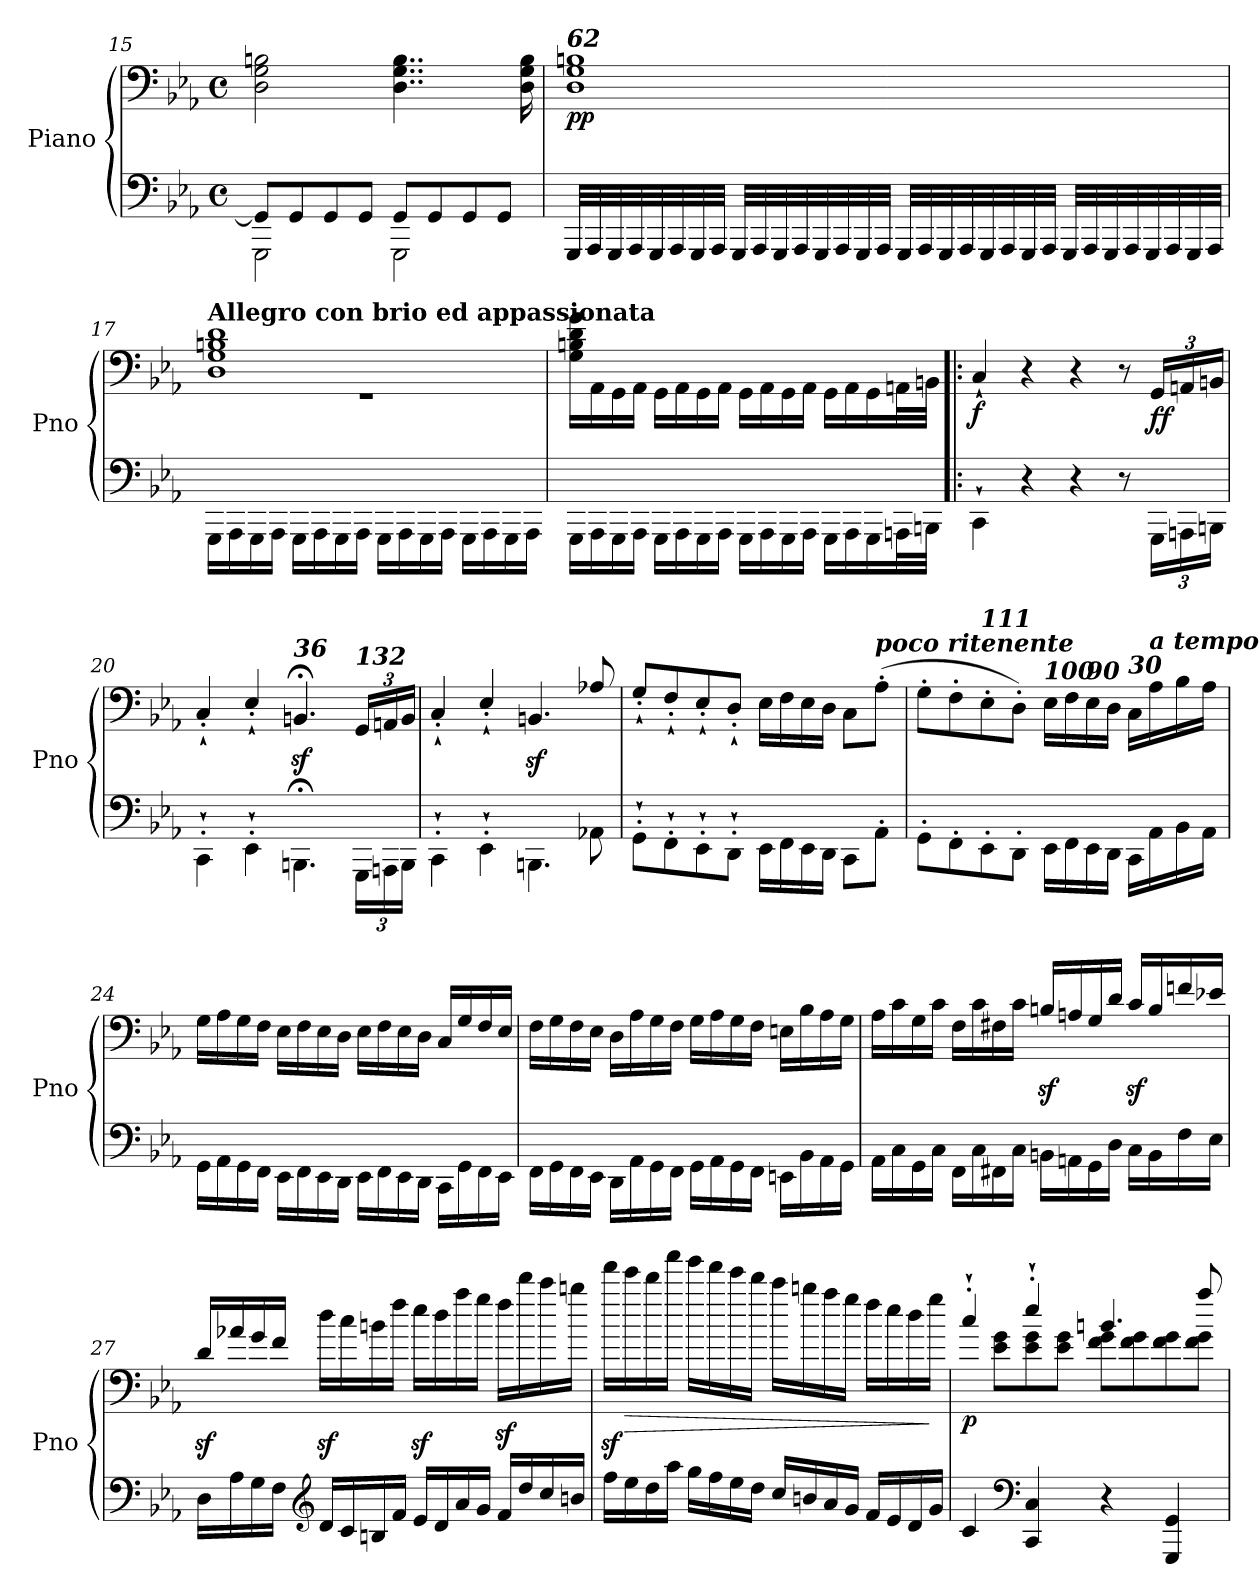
**kern	**kern	**dynam
*part1	*part1	*part1
*staff2	*staff1	*staff1/2
*I"Piano	*	*
*I'Pno	*	*
*clefF4	*clefF4	*
*k[b-e-a-]	*k[b-e-a-]	*
*M4/4	*M4/4	*
*met(c)	*met(c)	*
=15	=15	=15
*^	*	*
8GG/L]	2GGG\	2D\ 2G\ 2Bn\	.
8GG/	.	.	.
8GG/	.	.	.
8GG/J	.	.	.
8GG/L	2GGG\	4..D\ 4..G\ 4..B\	.
8GG/	.	.	.
8GG/	.	.	.
8GG/J	.	.	.
.	.	16D\ 16G\ 16B\	.
*v	*v	*	*
=16	=16	=16
!	!LO:TX:a:Bi:t=62	!
!	!	!LO:DY:b
32GGG/LLL	1D 1G 1Bn	pp
32AAA-/	.	.
32GGG/	.	.
32AAA-/	.	.
32GGG/	.	.
32AAA-/	.	.
32GGG/	.	.
32AAA-/JJJ	.	.
32GGG/LLL	.	.
32AAA-/	.	.
32GGG/	.	.
32AAA-/	.	.
32GGG/	.	.
32AAA-/	.	.
32GGG/	.	.
32AAA-/JJJ	.	.
32GGG/LLL	.	.
32AAA-/	.	.
32GGG/	.	.
32AAA-/	.	.
32GGG/	.	.
32AAA-/	.	.
32GGG/	.	.
32AAA-/JJJ	.	.
32GGG/LLL	.	.
32AAA-/	.	.
32GGG/	.	.
32AAA-/	.	.
32GGG/	.	.
32AAA-/	.	.
32GGG/	.	.
32AAA-/JJJ	.	.
=17	=17	=17
*	*^	*
!	!LO:TX:a:B:t=Allegro con brio ed appassionata	!	!
16GGG\LL	1D 1G 1Bn 1d	1r	.
16AAA-\	.	.	.
16GGG\	.	.	.
16AAA-\JJ	.	.	.
16GGG\LL	.	.	.
16AAA-\	.	.	.
16GGG\	.	.	.
16AAA-\JJ	.	.	.
16GGG\LL	.	.	.
16AAA-\	.	.	.
16GGG\	.	.	.
16AAA-\JJ	.	.	.
16GGG\LL	.	.	.
16AAA-\	.	.	.
16GGG\	.	.	.
16AAA-\JJ	.	.	.
*	*v	*v	*
=18	=18	=18
16GGG\LL	16G\ 16Bn\ 16d\ 16g\LL	.
16AAA-\	16AA-\	.
16GGG\	16GG\	.
16AAA-\JJ	16AA-\JJ	.
16GGG\LL	16GG\LL	.
16AAA-\	16AA-\	.
16GGG\	16GG\	.
16AAA-\JJ	16AA-\JJ	.
16GGG\LL	16GG\LL	.
16AAA-\	16AA-\	.
16GGG\	16GG\	.
16AAA-\JJ	16AA-\JJ	.
16GGG\LL	16GG\LL	.
16AAA-\	16AA-\	.
16GGG\	16GG\	.
32AAAn\L	32AAn\L	.
32BBBn\JJJ	32BBn\JJJ	.
=19!|:	=19!|:	=19!|:
!	!	!LO:DY:b
4CC`\	4C`/	f
4r	4r	.
4r	4r	.
8r	8r	.
*Xbrackettup	*Xbrackettup	*
!	!	!LO:DY:b
24GGG\LL	24GG/LL	ff
24AAAn\	24AAn/	.
24BBBn\JJ	24BBn/JJ	.
=20	=20	=20
4CC'`\	4C'`/	.
4EE-'`\	4E-'`/	.
!	!LO:TX:a:Bi:t=36	!
4.BBBn;\	4.BBnz<;</	.
!	!LO:TX:a:Bi:t=132	!
24GGG\LL	24GG/LL	.
24AAAn\	24AAn/	.
24BBB\JJ	24BB/JJ	.
=21	=21	=21
4CC'`\	4C'`/	.
4EE-'`\	4E-'`/	.
4.BBBn\	4.BBnz</	.
8AA-X\	8A-X/	.
=22	=22	=22
8GG'`\L	8G'`/L	.
8FF'`\	8F'`/	.
8EE-'`\	8E-'`/	.
8DD'`\J	8D'`/J	.
16EE-\LL	16E-\LL	.
16FF\	16F\	.
16EE-\	16E-\	.
16DD\JJ	16D\JJ	.
8CC\L	8C\L	.
!	!LO:TX:a:Bi:t=poco ritenente	!
8AA-'\J	(>8A-'\J	.
=23	=23	=23
8GG'\L	8G'\L	.
8FF'\	8F'\	.
!	!LO:TX:a:Bi:t=111	!
8EE-'\	8E-'\	.
8DD'\J	8D'\J)	.
!	!LO:TX:a:Bi:t=100	!
16EE-\LL	16E-\LL	.
16FF\	16F\	.
!	!LO:TX:a:Bi:t=90	!
16EE-\	16E-\	.
16DD\JJ	16D\JJ	.
!	!LO:TX:a:Bi:t=30	!
16CC\LL	16C\LL	.
!	!LO:TX:a:Bi:t=a tempo	!
16AA-\	16A-\	.
16BB-\	16B-\	.
16AA-\JJ	16A-\JJ	.
=24	=24	=24
16GG\LL	16G\LL	.
16AA-\	16A-\	.
16GG\	16G\	.
16FF\JJ	16F\JJ	.
16EE-\LL	16E-\LL	.
16FF\	16F\	.
16EE-\	16E-\	.
16DD\JJ	16D\JJ	.
16EE-\LL	16E-\LL	.
16FF\	16F\	.
16EE-\	16E-\	.
16DD\JJ	16D\JJ	.
16CC\LL	16C/LL	.
16GG\	16G/	.
16FF\	16F/	.
16EE-\JJ	16E-/JJ	.
=25	=25	=25
16FF\LL	16F\LL	.
16GG\	16G\	.
16FF\	16F\	.
16EE-\JJ	16E-\JJ	.
16DD\LL	16D\LL	.
16AA-\	16A-\	.
16GG\	16G\	.
16FF\JJ	16F\JJ	.
16GG\LL	16G\LL	.
16AA-\	16A-\	.
16GG\	16G\	.
16FF\JJ	16F\JJ	.
16EEn\LL	16En\LL	.
16BB-\	16B-\	.
16AA-\	16A-\	.
16GG\JJ	16G\JJ	.
=26	=26	=26
16AA-\LL	16A-\LL	.
16C\	16c\	.
16GG\	16G\	.
16C\JJ	16c\JJ	.
16FF\LL	16F\LL	.
16C\	16c\	.
16FF#X\	16F#X\	.
16C\JJ	16c\JJ	.
16BBn\LL	16Bnz</LL	.
16AAn\	16An/	.
16GG\	16G/	.
16D\JJ	16d/JJ	.
16C\LL	16cz</LL	.
16BB\	16B/	.
16F\	16fn/	.
16E-\JJ	16e-X/JJ	.
=27	=27	=27
16D\LL	16dz</LL	.
16A-\	16a-X/	.
16G\	16g/	.
16F\JJ	16f/JJ	.
*clefG2	*	*
16d/LL	16ddz<\LL	.
16c/	16cc\	.
16Bn/	16bn\	.
16f/JJ	16ff\JJ	.
16e-/LL	16ee-z<\LL	.
16d/	16dd\	.
16a-/	16aa-\	.
16g/JJ	16gg\JJ	.
16f/LL	16ffz<\LL	.
16dd/	16ddd\	.
16cc/	16ccc\	.
16bn/JJ	16bbn\JJ	.
=28	=28	=28
16ff\LL	16fffz<\LL	.
!	!	!LO:HP:b
16ee-\	16eee-\	>
16dd\	16ddd\	.
16aa-\JJ	16aaa-\JJ	.
16gg\LL	16ggg\LL	.
16ff\	16fff\	.
16ee-\	16eee-\	.
16dd\JJ	16ddd\JJ	.
16cc/LL	16ccc\LL	.
16bn/	16bbn\	.
16a-/	16aa-\	.
16g/JJ	16gg\JJ	.
16f/LL	16ff\LL	.
16e-/	16ee-\	.
16d/	16dd\	.
16g/JJ	16gg\JJ	]
=29	=29	=29
*	*^	*
!	!	!	!LO:DY:b
4c/	4cc'`/	8ryy	p
.	.	8e-\ 8g\L	.
*clefF4	*	*	*
4CC/ 4C/	4ee-'`/	8e-\ 8g\	.
.	.	8e-\ 8g\J	.
4r	4.bn/	8f\ 8g\L	.
.	.	8f\ 8g\	.
4GGG/ 4GG/	.	8f\ 8g\	.
.	8aa-/	8f\ 8g\J	.
*	*v	*v	*
=	=	=
*-	*-	*-
